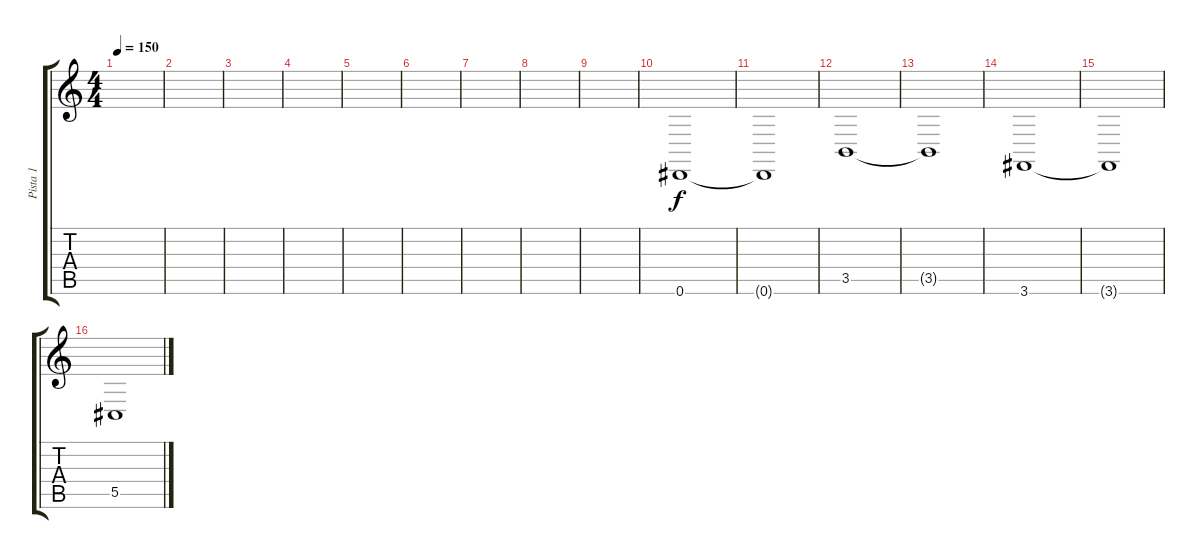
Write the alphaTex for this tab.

\track ("Pista 1" "Pista 1") {instrument stringensemble1}
\staff {score tabs}
\tuning (Eb4 Bb3 Gb3 Db3 Ab2 Eb2) {hide}
\ts (4 4)
\tempo 150
\clef g2
\ks c
|
|
|
|
|
|
|
|
|
0.6.1 |
0.6{t}.1 |
3.5.1 |
3.5{t}.1 |
3.6.1 |
3.6{t}.1 |
5.5.1
